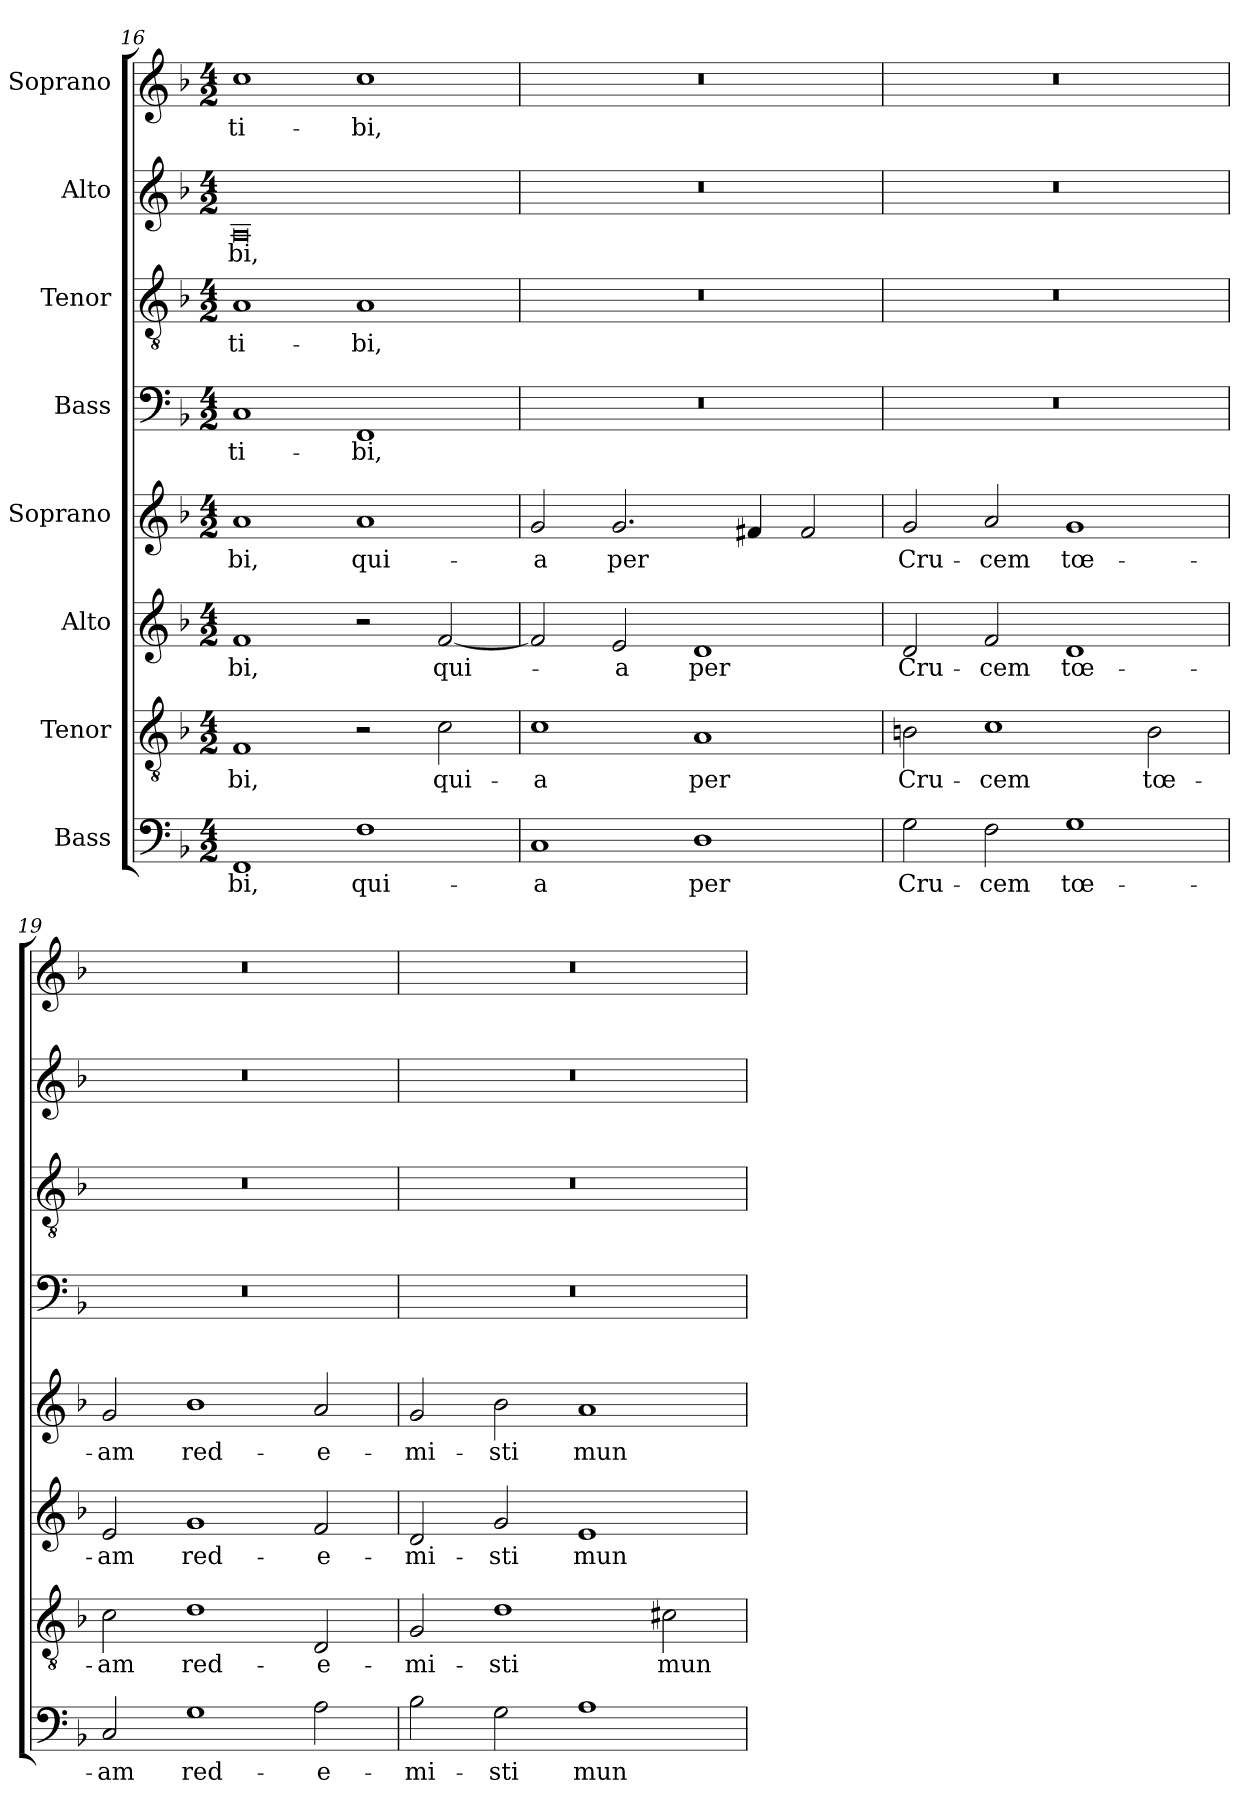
**kern	**text	**kern	**text	**kern	**text	**kern	**text	**kern	**text	**kern	**text	**kern	**text	**kern	**text
*part8	*part8	*part7	*part7	*part6	*part6	*part5	*part5	*part4	*part4	*part3	*part3	*part2	*part2	*part1	*part1
*staff8	*staff8	*staff7	*staff7	*staff6	*staff6	*staff5	*staff5	*staff4	*staff4	*staff3	*staff3	*staff2	*staff2	*staff1	*staff1
*I"Bass	*	*I"Tenor	*	*I"Alto	*	*I"Soprano	*	*I"Bass	*	*I"Tenor	*	*I"Alto	*	*I"Soprano	*
*clefF4	*	*clefGv2	*	*clefG2	*	*clefG2	*	*clefF4	*	*clefGv2	*	*clefG2	*	*clefG2	*
*k[b-]	*	*k[b-]	*	*k[b-]	*	*k[b-]	*	*k[b-]	*	*k[b-]	*	*k[b-]	*	*k[b-]	*
*F:	*	*F:	*	*F:	*	*F:	*	*F:	*	*F:	*	*F:	*	*F:	*
*M4/2	*	*M4/2	*	*M4/2	*	*M4/2	*	*M4/2	*	*M4/2	*	*M4/2	*	*M4/2	*
=16	=16	=16	=16	=16	=16	=16	=16	=16	=16	=16	=16	=16	=16	=16	=16
1FF	-bi,	1F	-bi,	1f	-bi,	1a	-bi,	1C	ti-	1A	ti-	0A	-bi,	1cc	ti-
1F	qui-	2r	.	2r	.	1a	qui-	1FF	-bi,	1A	-bi,	.	.	1cc	-bi,
.	.	2c\	qui-	[2f/	qui-	.	.	.	.	.	.	.	.	.	.
=17	=17	=17	=17	=17	=17	=17	=17	=17	=17	=17	=17	=17	=17	=17	=17
1C	-a	1c	-a	2f/]	.	2g/	-a	0r	.	0r	.	0r	.	0r	.
.	.	.	.	2e/	-a	2.g/	per	.	.	.	.	.	.	.	.
1D	per	1A	per	1d	per	.	.	.	.	.	.	.	.	.	.
.	.	.	.	.	.	4f#X/	.	.	.	.	.	.	.	.	.
.	.	.	.	.	.	2f#/	.	.	.	.	.	.	.	.	.
=18	=18	=18	=18	=18	=18	=18	=18	=18	=18	=18	=18	=18	=18	=18	=18
2G\	Cru-	2Bn\	Cru-	2d/	Cru-	2g/	Cru-	0r	.	0r	.	0r	.	0r	.
2F\	-cem	1c	-cem	2f/	-cem	2a/	-cem	.	.	.	.	.	.	.	.
1G	tœ-	.	.	1d	tœ-	1g	tœ-	.	.	.	.	.	.	.	.
.	.	2B\	tœ-	.	.	.	.	.	.	.	.	.	.	.	.
=19	=19	=19	=19	=19	=19	=19	=19	=19	=19	=19	=19	=19	=19	=19	=19
2C/	am	2c\	am	2e/	am	2g/	-am	0r	.	0r	.	0r	.	0r	.
1G	red-	1d	red-	1g	red-	1b-	red-	.	.	.	.	.	.	.	.
2A\	-e-	2D/	-e-	2f/	-e-	2a/	-e-	.	.	.	.	.	.	.	.
=20	=20	=20	=20	=20	=20	=20	=20	=20	=20	=20	=20	=20	=20	=20	=20
2B-\	-mi-	2G/	-mi-	2d/	-mi-	2g/	-mi-	0r	.	0r	.	0r	.	0r	.
2G\	-sti	1d	-sti	2g/	-sti	2b-\	-sti	.	.	.	.	.	.	.	.
1A	mun-	.	.	1e	mun-	1a	mun-	.	.	.	.	.	.	.	.
.	.	2c#X\	mun-	.	.	.	.	.	.	.	.	.	.	.	.
=	=	=	=	=	=	=	=	=	=	=	=	=	=	=	=
*-	*-	*-	*-	*-	*-	*-	*-	*-	*-	*-	*-	*-	*-	*-	*-
